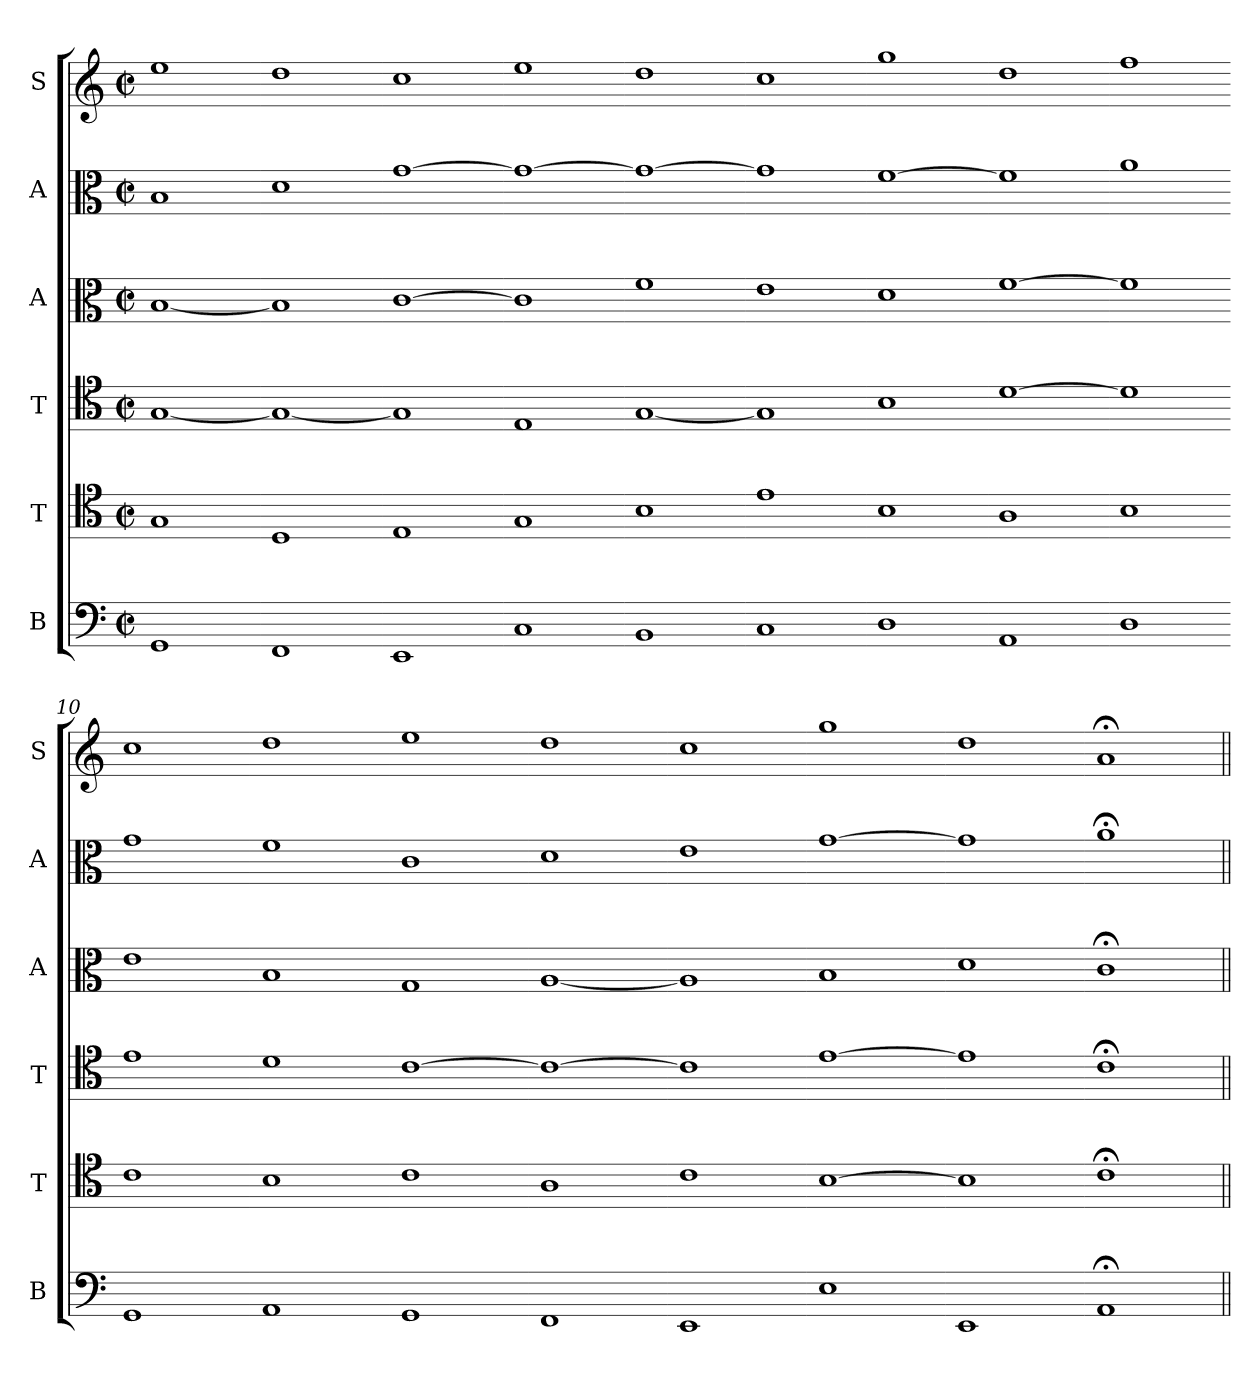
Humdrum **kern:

**kern	**kern	**kern	**kern	**kern	**kern
*part6	*part5	*part4	*part3	*part2	*part1
*staff6	*staff5	*staff4	*staff3	*staff2	*staff1
*I"B	*I"T	*I"T	*I"A	*I"A	*I"S
*I'B	*I'T	*I'T	*I'A	*I'A	*I'S
*clefF4	*clefC4	*clefC4	*clefC3	*clefC3	*clefG2
*k[]	*k[]	*k[]	*k[]	*k[]	*k[]
*M2/2	*M2/2	*M2/2	*M2/2	*M2/2	*M2/2
*met(c|)	*met(c|)	*met(c|)	*met(c|)	*met(c|)	*met(c|)
*MM208	*MM208	*MM208	*MM208	*MM208	*MM208
=1	=1	=1	=1	=1	=1
1GG	1G	[1G	[1B	1B	1ee
=2-	=2-	=2-	=2-	=2-	=2-
1FF	1D	1G_	1B]	1d	1dd
=3-	=3-	=3-	=3-	=3-	=3-
1EE	1E	1G]	[1c	[1g	1cc
=4-	=4-	=4-	=4-	=4-	=4-
1C	1G	1E	1c]	1g_	1ee
=5-	=5-	=5-	=5-	=5-	=5-
1BB	1B	[1G	1f	1g_	1dd
=6-	=6-	=6-	=6-	=6-	=6-
1C	1e	1G]	1e	1g]	1cc
=7-	=7-	=7-	=7-	=7-	=7-
1D	1B	1B	1d	[1f	1gg
=8-	=8-	=8-	=8-	=8-	=8-
1AA	1A	[1d	[1f	1f]	1dd
=9-	=9-	=9-	=9-	=9-	=9-
1D	1B	1d]	1f]	1a	1ff
=10-	=10-	=10-	=10-	=10-	=10-
1GG	1c	1e	1e	1g	1cc
=11-	=11-	=11-	=11-	=11-	=11-
1AA	1B	1d	1B	1f	1dd
=12-	=12-	=12-	=12-	=12-	=12-
1GG	1c	[1c	1G	1c	1ee
=13-	=13-	=13-	=13-	=13-	=13-
1FF	1A	1c_	[1A	1d	1dd
=14-	=14-	=14-	=14-	=14-	=14-
1EE	1c	1c]	1A]	1e	1cc
=15-	=15-	=15-	=15-	=15-	=15-
1E	[1B	[1e	1B	[1g	1gg
=16-	=16-	=16-	=16-	=16-	=16-
1EE	1B]	1e]	1d	1g]	1dd
=17-	=17-	=17-	=17-	=17-	=17-
1AA;<	1c;<	1c;<	1c;<	1a;	1a;<
=||	=||	=||	=||	=||	=||
*-	*-	*-	*-	*-	*-
